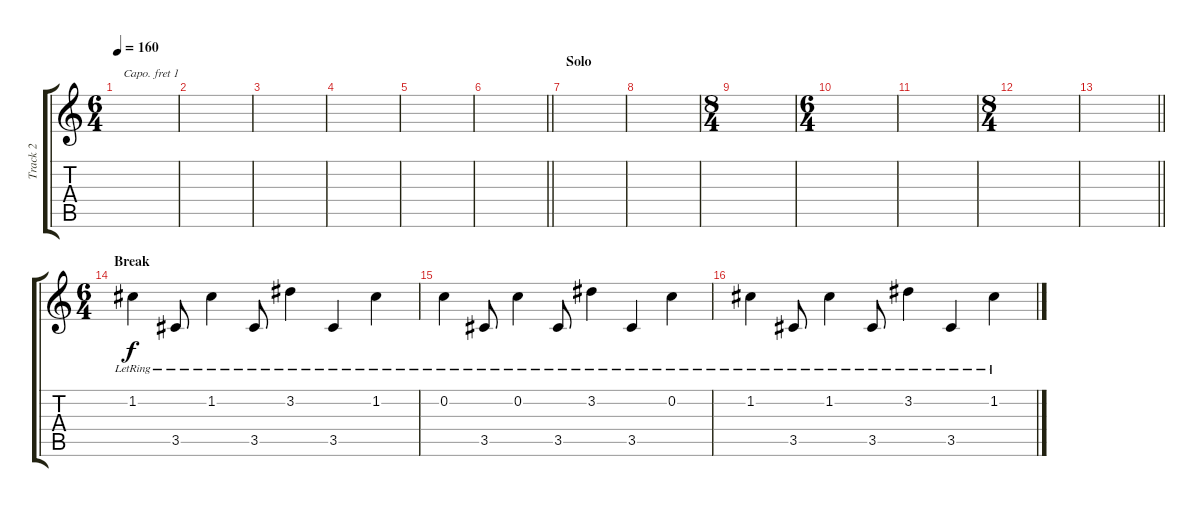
\track ("Track 2" "Track 2") {instrument acousticguitarsteel}
\staff {score tabs}
\capo 1
\tuning (E4 B3 G3 D3 A2 E2) {hide}
\ts (6 4)
\tempo 160
\clef g2
\ks c
|
|
|
|
|
\barLineRight lightlight
|
\section ("" "Solo")
|
|
\ts (8 4)
|
\ts (6 4)
|
|
\ts (8 4)
|
\barLineRight lightlight
|
\ts (6 4)
\section ("" "Break")
1.2{lr}.4 3.5{lr}.8 1.2{lr}.4 3.5{lr}.8 3.2{lr}.4 3.5{lr}.4 1.2{lr}.4 |
0.2{lr}.4 3.5{lr}.8 0.2{lr}.4 3.5{lr}.8 3.2{lr}.4 3.5{lr}.4 0.2{lr}.4 |
1.2{lr}.4 3.5{lr}.8 1.2{lr}.4 3.5{lr}.8 3.2{lr}.4 3.5{lr}.4 1.2{lr}.4
